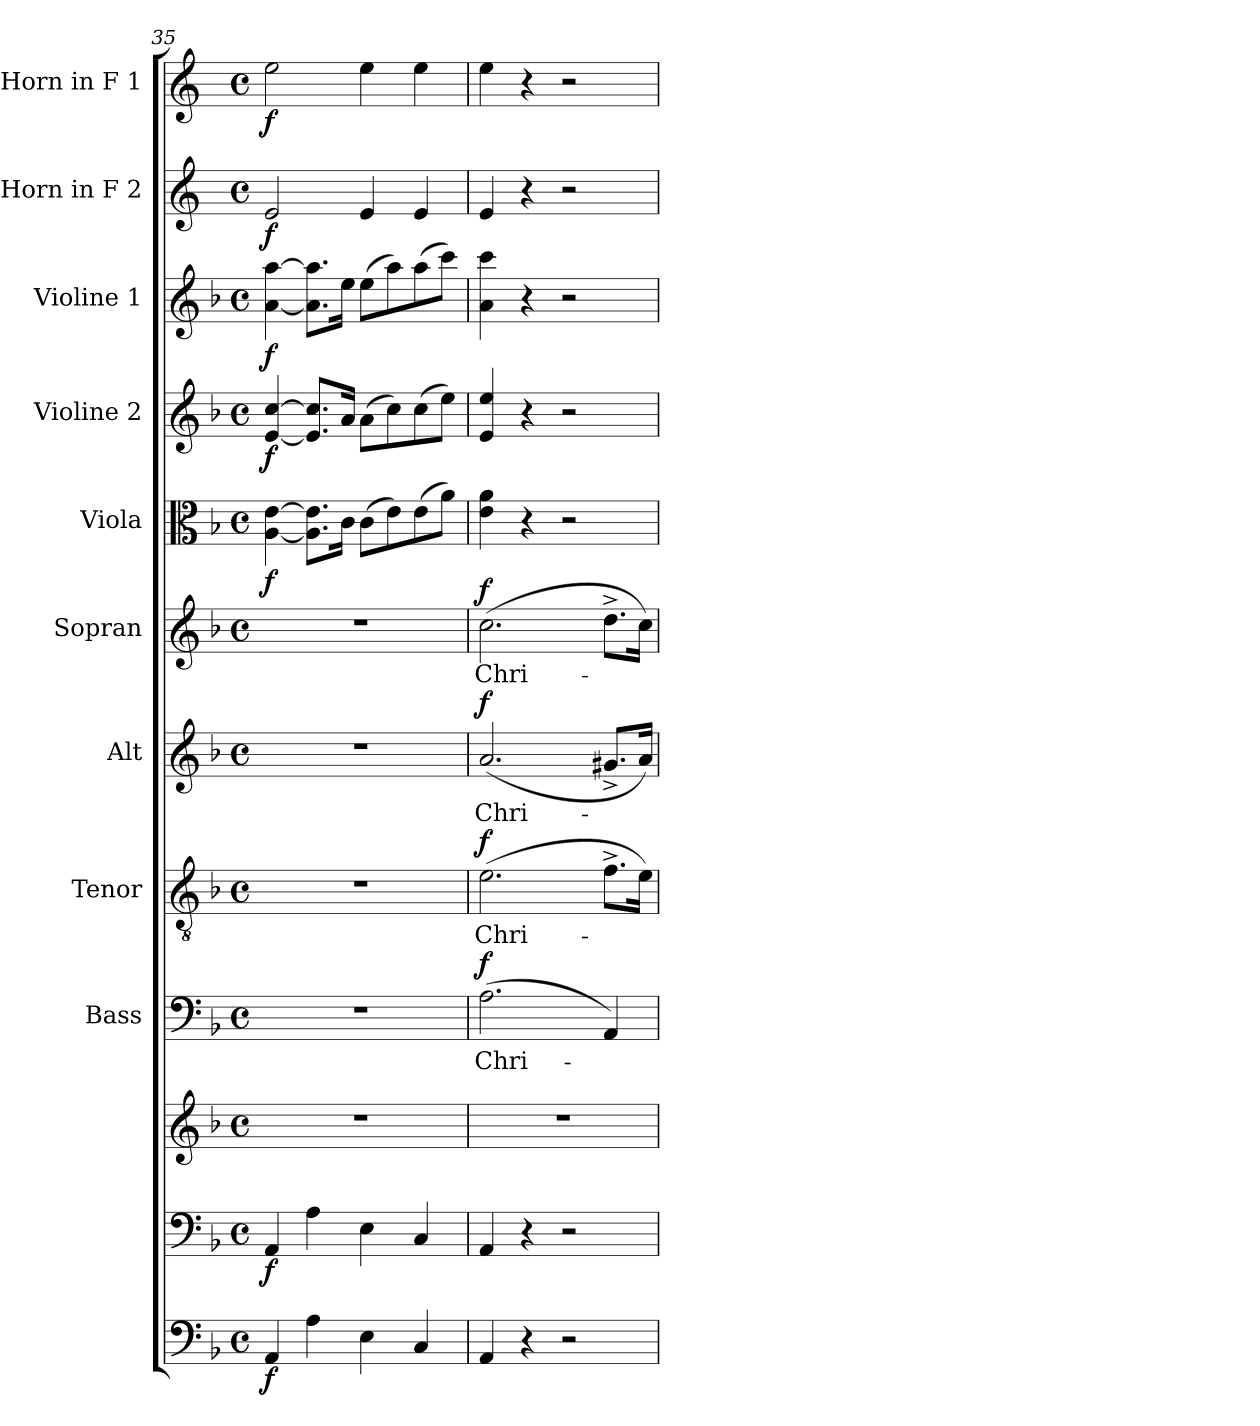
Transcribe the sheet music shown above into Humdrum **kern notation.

**kern	**dynam	**kern	**kern	**dynam	**kern	**text	**dynam	**kern	**text	**dynam	**kern	**text	**dynam	**kern	**text	**dynam	**kern	**dynam	**kern	**dynam	**kern	**dynam	**kern	**dynam	**kern	**dynam
*part11	*part11	*part10	*part10	*part10	*part9	*part9	*part9	*part8	*part8	*part8	*part7	*part7	*part7	*part6	*part6	*part6	*part5	*part5	*part4	*part4	*part3	*part3	*part2	*part2	*part1	*part1
*staff12	*staff12	*staff11	*staff10	*staff10/11	*staff9	*staff9	*staff9	*staff8	*staff8	*staff8	*staff7	*staff7	*staff7	*staff6	*staff6	*staff6	*staff5	*staff5	*staff4	*staff4	*staff3	*staff3	*staff2	*staff2	*staff1	*staff1
*	*	*	*	*	*I"Bass	*	*	*I"Tenor	*	*	*I"Alt	*	*	*I"Sopran	*	*	*I"Viola	*	*I"Violine 2	*	*I"Violine 1	*	*I"Horn in F 2	*	*I"Horn in F 1	*
*	*	*	*	*	*I'B.	*	*	*I'T.	*	*	*I'A.	*	*	*I'S.	*	*	*I'Vla.	*	*I'Vl. 2	*	*I'Vl. 1	*	*	*	*	*
*clefF4	*	*clefF4	*clefG2	*	*clefF4	*	*	*clefGv2	*	*	*clefG2	*	*	*clefG2	*	*	*clefC3	*	*clefG2	*	*clefG2	*	*clefG2	*	*clefG2	*
*ITrd7c12	*	*	*	*	*	*	*	*	*	*	*	*	*	*	*	*	*	*	*	*	*	*	*ITrd4c7	*	*ITrd4c7	*
*k[b-]	*	*k[b-]	*k[b-]	*	*k[b-]	*	*	*k[b-]	*	*	*k[b-]	*	*	*k[b-]	*	*	*k[b-]	*	*k[b-]	*	*k[b-]	*	*k[b-]	*	*k[b-]	*
*F:	*	*F:	*F:	*	*F:	*	*	*F:	*	*	*F:	*	*	*F:	*	*	*F:	*	*F:	*	*F:	*	*F:	*	*F:	*
*M4/4	*	*M4/4	*M4/4	*	*M4/4	*	*	*M4/4	*	*	*M4/4	*	*	*M4/4	*	*	*M4/4	*	*M4/4	*	*M4/4	*	*M4/4	*	*M4/4	*
*met(c)	*	*met(c)	*met(c)	*	*met(c)	*	*	*met(c)	*	*	*met(c)	*	*	*met(c)	*	*	*met(c)	*	*met(c)	*	*met(c)	*	*met(c)	*	*met(c)	*
=35	=35	=35	=35	=35	=35	=35	=35	=35	=35	=35	=35	=35	=35	=35	=35	=35	=35	=35	=35	=35	=35	=35	=35	=35	=35	=35
!	!LO:DY:b	!	!	!LO:DY:b=2	!	!	!	!	!	!	!	!	!	!	!	!	!	!LO:DY:b	!	!LO:DY:b	!	!LO:DY:b	!	!LO:DY:b	!	!LO:DY:b
4AAA/	f	4AA/	1r	f	1r	.	.	1r	.	.	1r	.	.	1r	.	.	[4A\ [4e\	f	[4e/ [4cc/	f	[4a\ [4aa\	f	2A/	f	2a\	f
4AA\	.	4A\	.	.	.	.	.	.	.	.	.	.	.	.	.	.	8.A\] 8.e\]L	.	8.e/] 8.cc/]L	.	8.a\] 8.aa\]L	.	.	.	.	.
.	.	.	.	.	.	.	.	.	.	.	.	.	.	.	.	.	16c\Jk	.	16a/Jk	.	16ee\Jk	.	.	.	.	.
4EE\	.	4E\	.	.	.	.	.	.	.	.	.	.	.	.	.	.	(>8c\L	.	(>8a\L	.	(>8ee\L	.	4A/	.	4a\	.
.	.	.	.	.	.	.	.	.	.	.	.	.	.	.	.	.	8e\)	.	8cc\)	.	8aa\)	.	.	.	.	.
4CC/	.	4C/	.	.	.	.	.	.	.	.	.	.	.	.	.	.	(>8e\	.	(>8cc\	.	(>8aa\	.	4A/	.	4a\	.
.	.	.	.	.	.	.	.	.	.	.	.	.	.	.	.	.	8a\J)	.	8ee\J)	.	8ccc\J)	.	.	.	.	.
=36	=36	=36	=36	=36	=36	=36	=36	=36	=36	=36	=36	=36	=36	=36	=36	=36	=36	=36	=36	=36	=36	=36	=36	=36	=36	=36
!	!	!	!	!	!	!LO:LY:b	!LO:DY:a	!	!LO:LY:b	!LO:DY:a	!	!LO:LY:b	!LO:DY:a	!	!LO:LY:b	!LO:DY:a	!	!	!	!	!	!	!	!	!	!
4AAA/	.	4AA/	1r	.	(>2.A\	Chri-	f	(>2.e\	Chri-	f	(<2.a/	Chri-	f	(>2.cc\	Chri-	f	4e\ 4a\	.	4e/ 4ee/	.	4a\ 4ccc\	.	4A/	.	4a\	.
4r	.	4r	.	.	.	.	.	.	.	.	.	.	.	.	.	.	4r	.	4r	.	4r	.	4r	.	4r	.
2r	.	2r	.	.	.	.	.	.	.	.	.	.	.	.	.	.	2r	.	2r	.	2r	.	2r	.	2r	.
.	.	.	.	.	4AA/)	.	.	8.f^>\L	.	.	8.g#X^>/L	.	.	8.dd^>\L	.	.	.	.	.	.	.	.	.	.	.	.
.	.	.	.	.	.	.	.	16e\Jk)	.	.	16a/Jk)	.	.	16cc\Jk)	.	.	.	.	.	.	.	.	.	.	.	.
=	=	=	=	=	=	=	=	=	=	=	=	=	=	=	=	=	=	=	=	=	=	=	=	=	=	=
*-	*-	*-	*-	*-	*-	*-	*-	*-	*-	*-	*-	*-	*-	*-	*-	*-	*-	*-	*-	*-	*-	*-	*-	*-	*-	*-
